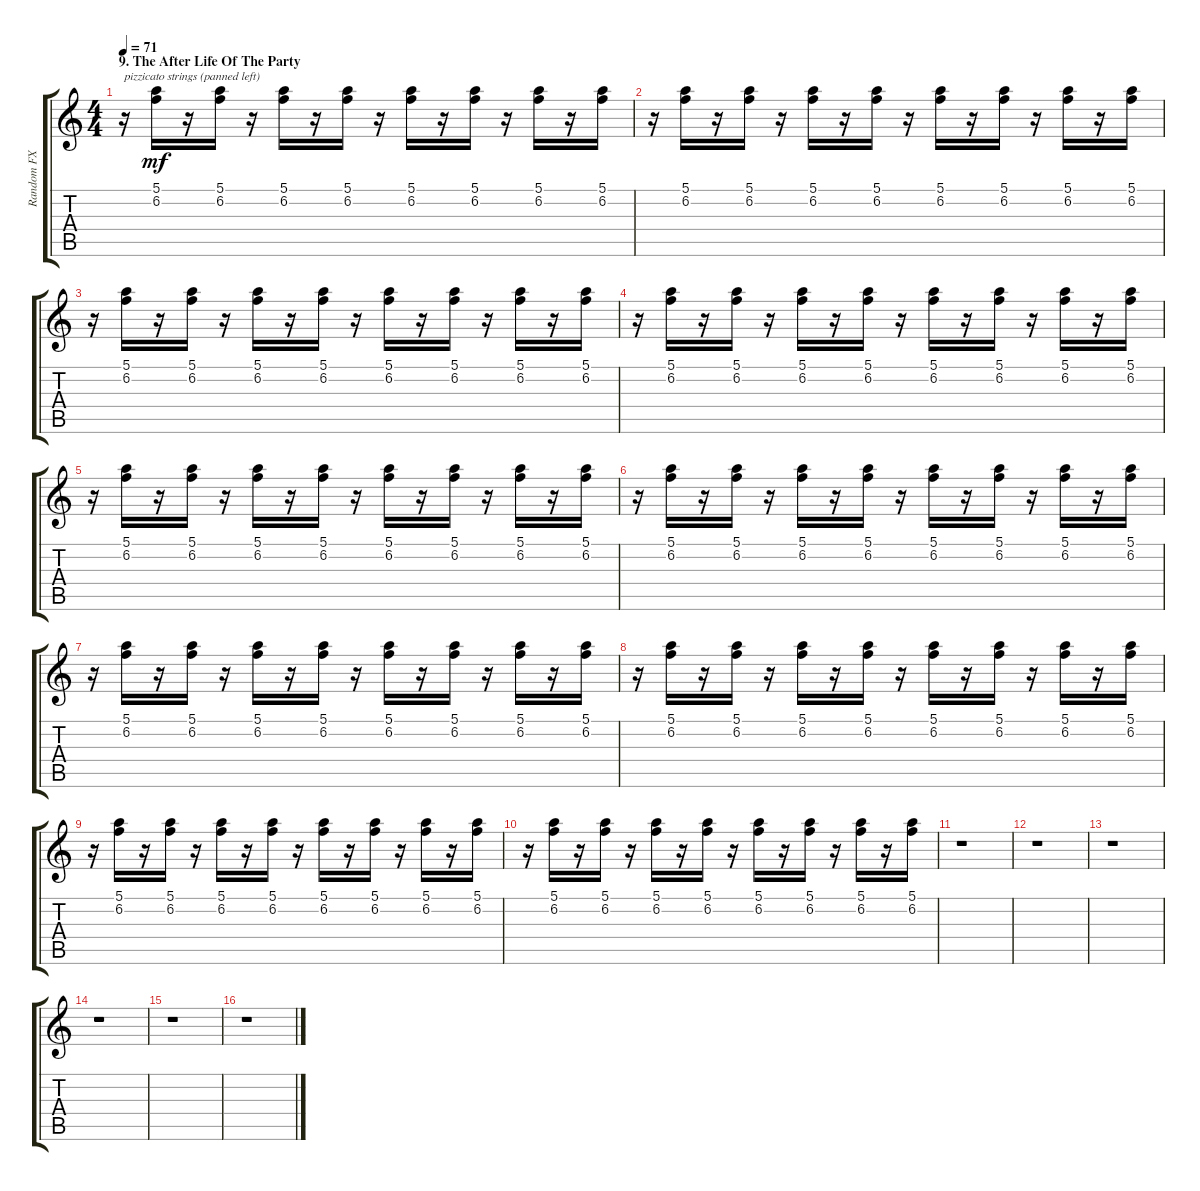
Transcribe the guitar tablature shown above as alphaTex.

\track ("Random FX" "Random FX") {instrument acousticguitarnylon}
\staff {score tabs}
\tuning (E4 B3 G3 D3 A2 D2) {hide}
\ts (4 4)
\section ("" "9. The After Life Of The Party")
\tempo 71
\clef g2
\ks c
r.16{txt "pizzicato strings (panned left)" dy mf balance 0 instrument pizzicatostrings} (5.1 6.2).16 r.16 (5.1 6.2).16 r.16 (5.1 6.2).16 r.16 (5.1 6.2).16 r.16 (5.1 6.2).16 r.16 (5.1 6.2).16 r.16 (5.1 6.2).16 r.16 (5.1 6.2).16 |
r.16 (5.1 6.2).16 r.16 (5.1 6.2).16 r.16 (5.1 6.2).16 r.16 (5.1 6.2).16 r.16 (5.1 6.2).16 r.16 (5.1 6.2).16 r.16 (5.1 6.2).16 r.16 (5.1 6.2).16 |
r.16 (5.1 6.2).16 r.16 (5.1 6.2).16 r.16 (5.1 6.2).16 r.16 (5.1 6.2).16 r.16 (5.1 6.2).16 r.16 (5.1 6.2).16 r.16 (5.1 6.2).16 r.16 (5.1 6.2).16 |
r.16 (5.1 6.2).16 r.16 (5.1 6.2).16 r.16 (5.1 6.2).16 r.16 (5.1 6.2).16 r.16 (5.1 6.2).16 r.16 (5.1 6.2).16 r.16 (5.1 6.2).16 r.16 (5.1 6.2).16 |
r.16 (5.1 6.2).16 r.16 (5.1 6.2).16 r.16 (5.1 6.2).16 r.16 (5.1 6.2).16 r.16 (5.1 6.2).16 r.16 (5.1 6.2).16 r.16 (5.1 6.2).16 r.16 (5.1 6.2).16 |
r.16 (5.1 6.2).16 r.16 (5.1 6.2).16 r.16 (5.1 6.2).16 r.16 (5.1 6.2).16 r.16 (5.1 6.2).16 r.16 (5.1 6.2).16 r.16 (5.1 6.2).16 r.16 (5.1 6.2).16 |
r.16 (5.1 6.2).16 r.16 (5.1 6.2).16 r.16 (5.1 6.2).16 r.16 (5.1 6.2).16 r.16 (5.1 6.2).16 r.16 (5.1 6.2).16 r.16 (5.1 6.2).16 r.16 (5.1 6.2).16 |
r.16 (5.1 6.2).16 r.16 (5.1 6.2).16 r.16 (5.1 6.2).16 r.16 (5.1 6.2).16 r.16 (5.1 6.2).16 r.16 (5.1 6.2).16 r.16 (5.1 6.2).16 r.16 (5.1 6.2).16 |
r.16 (5.1 6.2).16 r.16 (5.1 6.2).16 r.16 (5.1 6.2).16 r.16 (5.1 6.2).16 r.16 (5.1 6.2).16 r.16 (5.1 6.2).16 r.16 (5.1 6.2).16 r.16 (5.1 6.2).16 |
r.16 (5.1 6.2).16 r.16 (5.1 6.2).16 r.16 (5.1 6.2).16 r.16 (5.1 6.2).16 r.16 (5.1 6.2).16 r.16 (5.1 6.2).16 r.16 (5.1 6.2).16 r.16 (5.1 6.2).16 |
r.1 |
r.1 |
r.1 |
r.1 |
r.1 |
r.1
